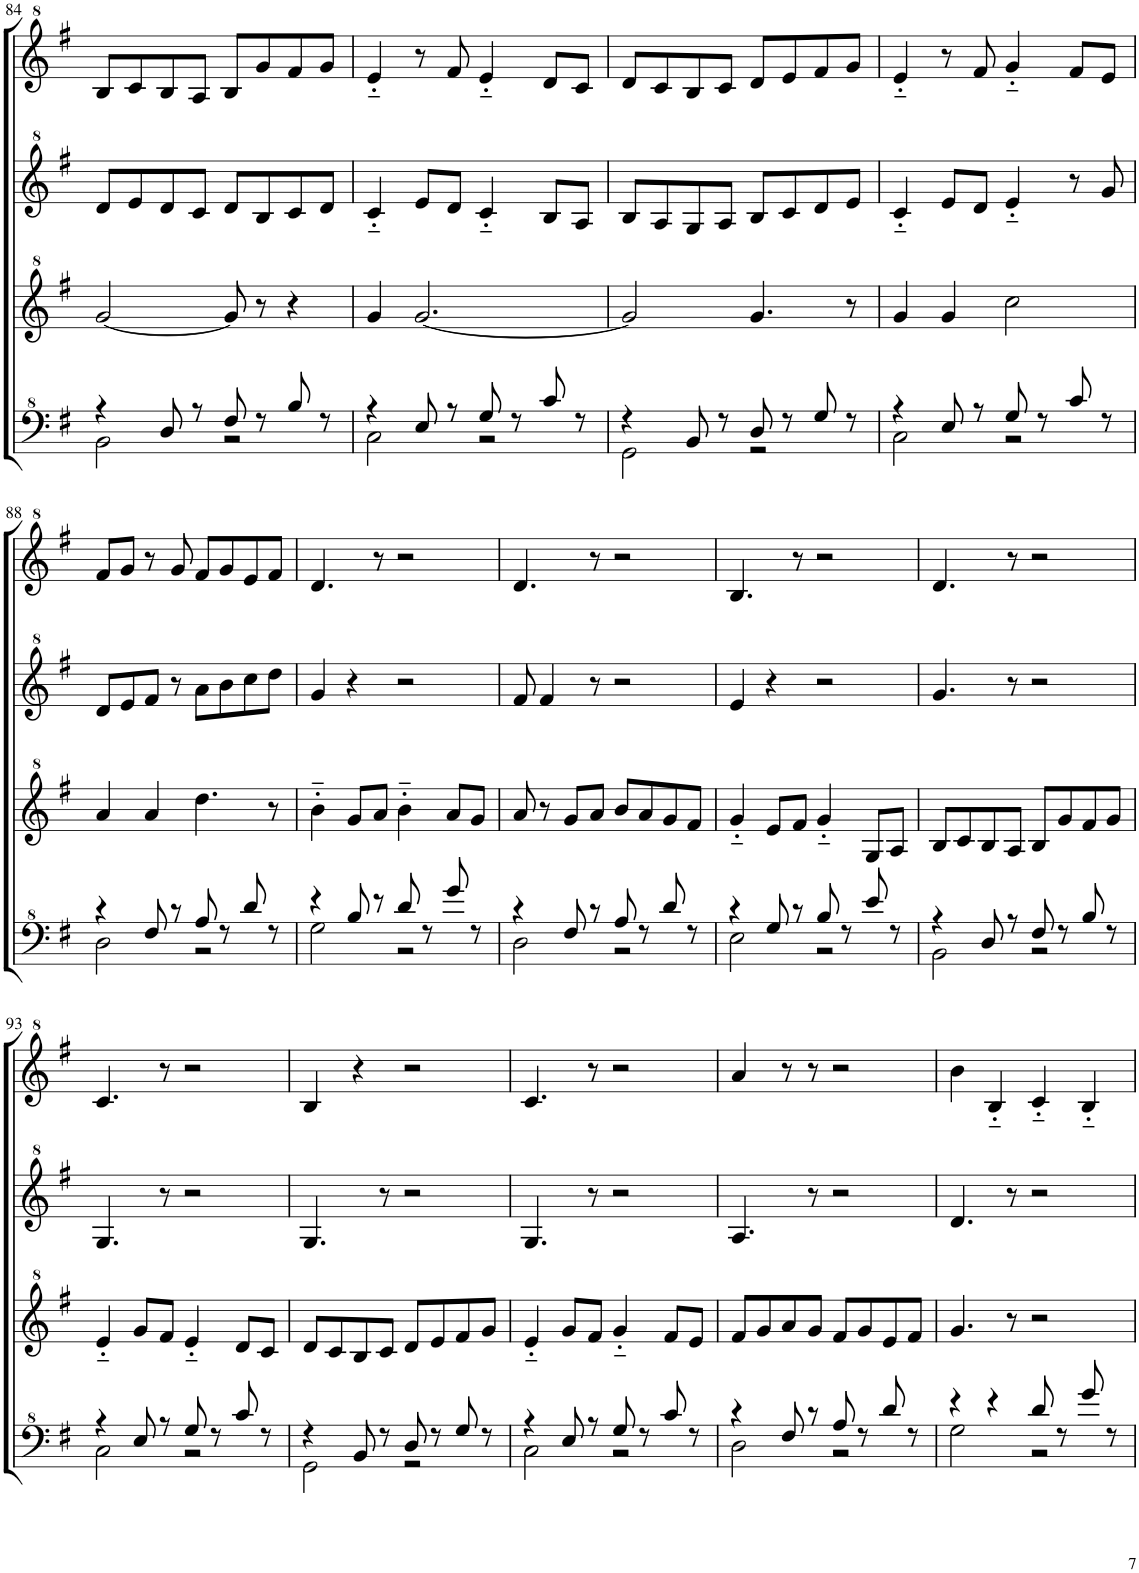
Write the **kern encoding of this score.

**kern	**kern	**kern	**kern
*part1	*part1	*part1	*part1
*staff4	*staff3	*staff2	*staff1
*I"パンフルート	*	*	*
!!LO:PB:g=z
*clefF^4	*clefG^2	*clefG^2	*clefG^2
*k[f#]	*k[f#]	*k[f#]	*k[f#]
*M4/4	*M4/4	*M4/4	*M4/4
*met(c)	*met(c)	*met(c)	*met(c)
=84	=84	=84	=84
*^	*	*	*
4r	2B\	[2gg/	8dd/L	8b/L
.	.	.	8ee/	8cc/
8d/	.	.	8dd/	8b/
8r	.	.	8cc/J	8a/J
8f#/	2r	8gg/]	8dd/L	8b/L
8r	.	8r	8b/	8gg/
8b/	.	4r	8cc/	8ff#/
8r	.	.	8dd/J	8gg/J
=85	=85	=85	=85	=85
4r	2c\	4gg/	4cc'~/	4ee'~/
8e/	.	[2.gg/	8ee/L	8r
8r	.	.	8dd/J	8ff#/
8g/	2r	.	4cc'~/	4ee'~/
8r	.	.	.	.
8cc/	.	.	8b/L	8dd/L
8r	.	.	8a/J	8cc/J
=86	=86	=86	=86	=86
4r	2G\	2gg/]	8b/L	8dd/L
.	.	.	8a/	8cc/
8B/	.	.	8g/	8b/
8r	.	.	8a/J	8cc/J
8d/	2r	4.gg/	8b/L	8dd/L
8r	.	.	8cc/	8ee/
8g/	.	.	8dd/	8ff#/
8r	.	8r	8ee/J	8gg/J
=87	=87	=87	=87	=87
4r	2c\	4gg/	4cc'~/	4ee'~/
8e/	.	4gg/	8ee/L	8r
8r	.	.	8dd/J	8ff#/
8g/	2r	2ccc\	4ee'~/	4gg'~/
8r	.	.	.	.
8cc/	.	.	8r	8ff#/L
8r	.	.	8gg/	8ee/J
!!LO:LB:g=z
=88	=88	=88	=88	=88
4r	2d\	4aa/	8dd/L	8ff#/L
.	.	.	8ee/	8gg/J
8f#/	.	4aa/	8ff#/J	8r
8r	.	.	8r	8gg/
8a/	2r	4.ddd\	8aa\L	8ff#/L
8r	.	.	8bb\	8gg/
8dd/	.	.	8ccc\	8ee/
8r	.	8r	8ddd\J	8ff#/J
=89	=89	=89	=89	=89
4r	2g\	4bb'~\	4gg/	4.dd/
8b/	.	8gg/L	4r	.
8r	.	8aa/J	.	8r
8dd/	2r	4bb'~\	2r	2r
8r	.	.	.	.
8gg/	.	8aa/L	.	.
8r	.	8gg/J	.	.
=90	=90	=90	=90	=90
4r	2d\	8aa/	8ff#/	4.dd/
.	.	8r	4ff#/	.
8f#/	.	8gg/L	.	.
8r	.	8aa/J	8r	8r
8a/	2r	8bb/L	2r	2r
8r	.	8aa/	.	.
8dd/	.	8gg/	.	.
8r	.	8ff#/J	.	.
=91	=91	=91	=91	=91
4r	2e\	4gg'~/	4ee/	4.b/
8g/	.	8ee/L	4r	.
8r	.	8ff#/J	.	8r
8b/	2r	4gg'~/	2r	2r
8r	.	.	.	.
8ee/	.	8g/L	.	.
8r	.	8a/J	.	.
=92	=92	=92	=92	=92
4r	2B\	8b/L	4.gg/	4.dd/
.	.	8cc/	.	.
8d/	.	8b/	.	.
8r	.	8a/J	8r	8r
8f#/	2r	8b/L	2r	2r
8r	.	8gg/	.	.
8b/	.	8ff#/	.	.
8r	.	8gg/J	.	.
!!LO:LB:g=z
=93	=93	=93	=93	=93
4r	2c\	4ee'~/	4.g/	4.cc/
8e/	.	8gg/L	.	.
8r	.	8ff#/J	8r	8r
8g/	2r	4ee'~/	2r	2r
8r	.	.	.	.
8cc/	.	8dd/L	.	.
8r	.	8cc/J	.	.
=94	=94	=94	=94	=94
4r	2G\	8dd/L	4.g/	4b/
.	.	8cc/	.	.
8B/	.	8b/	.	4r
8r	.	8cc/J	8r	.
8d/	2r	8dd/L	2r	2r
8r	.	8ee/	.	.
8g/	.	8ff#/	.	.
8r	.	8gg/J	.	.
=95	=95	=95	=95	=95
4r	2c\	4ee'~/	4.g/	4.cc/
8e/	.	8gg/L	.	.
8r	.	8ff#/J	8r	8r
8g/	2r	4gg'~/	2r	2r
8r	.	.	.	.
8cc/	.	8ff#/L	.	.
8r	.	8ee/J	.	.
=96	=96	=96	=96	=96
4r	2d\	8ff#/L	4.a/	4aa/
.	.	8gg/	.	.
8f#/	.	8aa/	.	8r
8r	.	8gg/J	8r	8r
8a/	2r	8ff#/L	2r	2r
8r	.	8gg/	.	.
8dd/	.	8ee/	.	.
8r	.	8ff#/J	.	.
=97	=97	=97	=97	=97
4r	2g\	4.gg/	4.dd/	4bb\
4r	.	.	.	4b'~/
.	.	8r	8r	.
8dd/	2r	2r	2r	4cc'~/
8r	.	.	.	.
8gg/	.	.	.	4b'~/
8r	.	.	.	.
*v	*v	*	*	*
=	=	=	=
*-	*-	*-	*-
